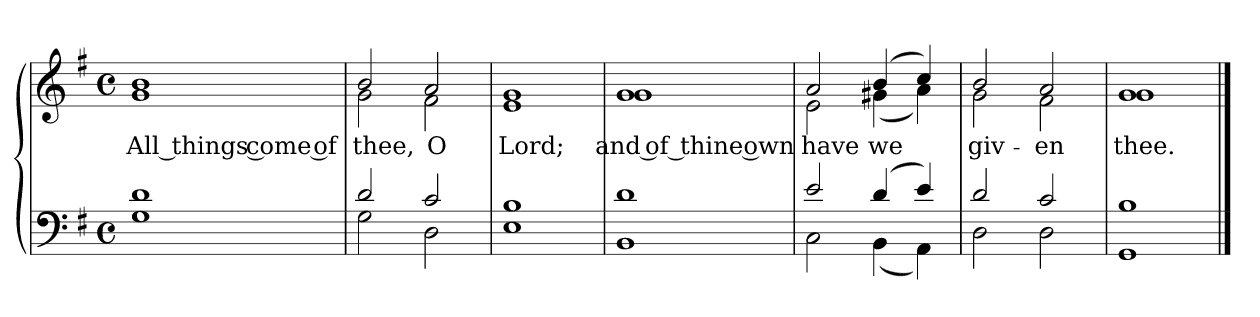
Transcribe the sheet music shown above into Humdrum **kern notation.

**kern	**kern	**text
*part2	*part1	*part1
*staff2	*staff1	*staff1
*clefF4	*clefG2	*
*k[f#]	*k[f#]	*
*M4/4	*M4/4	*
*met(c)	*met(c)	*
=1	=1	=1
*^	*	*
!	!	!LO:TX:b:i:t=Verse	!
!	!	!	!LO:LY:b
*	*	*^	*
1d	1G	1b	1g	All things come of
=2	=2	=2	=2	=2
!	!	!	!	!LO:LY:b
2d/	2G\	2b/	2g\	thee,
!	!	!	!	!LO:LY:b
2c/	2D\	2a/	2f#\	O
=3	=3	=3	=3	=3
!	!	!	!	!LO:LY:b
1B	1E	1g	1e	Lord;
!!LO:LB:g=z	!!
=4	=4	=4	=4	=4
!	!	!	!	!LO:LY:b
1d	1BB	1g	1g	and of thine own
=5	=5	=5	=5	=5
!	!	!	!	!LO:LY:b
2e/	2C\	2a/	2e\	have
!	!	!	!	!LO:LY:b
(>4d/	(<4BB\	(>4b/	(<4g#X\	we
4e/)	4AA\)	4cc/)	4a\)	.
=6	=6	=6	=6	=6
!	!	!	!	!LO:LY:b
2d/	2D\	2b/	2g\	giv-
!	!	!	!	!LO:LY:b
2c/	2D\	2a/	2f#\	-en
=7	=7	=7	=7	=7
!	!	!	!	!LO:LY:b
1B	1GG	1g	1g	thee.
*v	*v	*	*	*
*	*v	*v	*
==	==	==
*-	*-	*-
